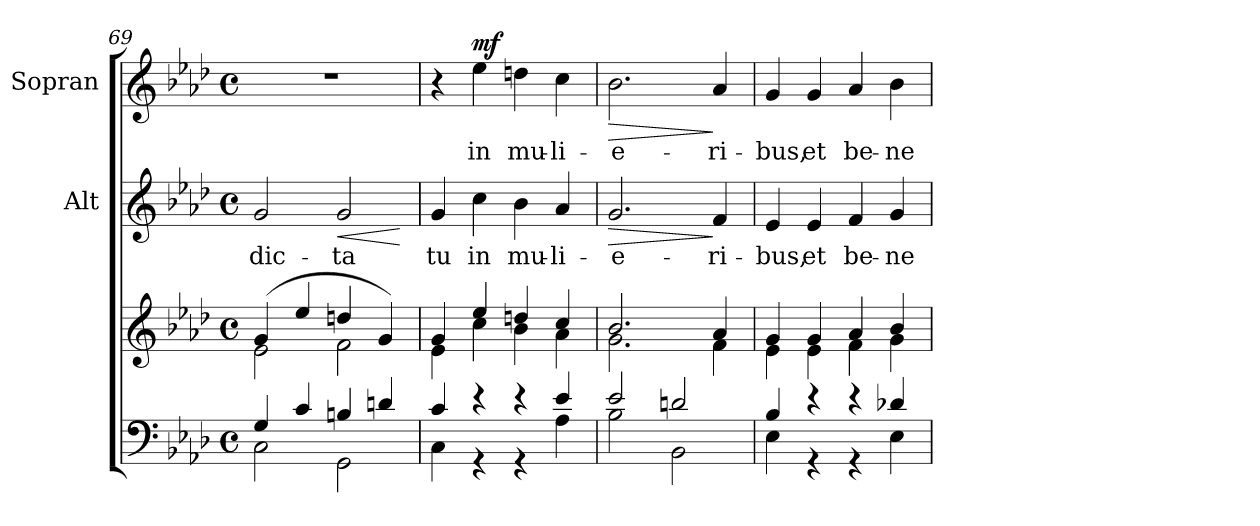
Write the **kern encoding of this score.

**kern	**kern	**kern	**text	**dynam	**kern	**text	**dynam
*part3	*part3	*part2	*part2	*part2	*part1	*part1	*part1
*staff4	*staff3	*staff2	*staff2	*staff2	*staff1	*staff1	*staff1
*	*	*I"Alt	*	*	*I"Sopran	*	*
*	*	*I'A.	*	*	*I'S.	*	*
*clefF4	*clefG2	*clefG2	*	*	*clefG2	*	*
*k[b-e-a-d-]	*k[b-e-a-d-]	*k[b-e-a-d-]	*	*	*k[b-e-a-d-]	*	*
*A-:	*A-:	*A-:	*	*	*A-:	*	*
*M4/4	*M4/4	*M4/4	*	*	*M4/4	*	*
*met(c)	*met(c)	*met(c)	*	*	*met(c)	*	*
=69	=69	=69	=69	=69	=69	=69	=69
*^	*^	*	*	*	*	*	*
!	!	!	!	!	!LO:LY:b	!	!	!	!
4G/	2C\	(4g/	2e-\	2g/	-dic-	.	1r	.	.
4c/	.	4ee-/	.	.	.	.	.	.	.
!	!	!	!	!	!LO:LY:b	!LO:HP:b	!	!	!
4Bn/	2GG\	4ddn/	2f\	2g/	-ta	<	.	.	.
4dn/	.	4g/)	.	.	.	.	.	.	.
*v	*v	*	*	*	*	*	*	*	*
*	*v	*v	*	*	*	*	*	*
.	.	.	.	[	.	.	.
=70	=70	=70	=70	=70	=70	=70	=70
*^	*^	*	*	*	*	*	*
!	!	!	!	!	!LO:LY:b	!	!	!	!
4c/	4C\	4g/	4e-\	4g/	tu	.	4r	.	.
!	!	!	!	!	!LO:LY:b	!	!	!LO:LY:b	!LO:DY:a
4r	4r	4ee-/	4cc\	4cc\	in	.	4ee-\	in	mf
!	!	!	!	!	!LO:LY:b	!	!	!LO:LY:b	!
4r	4r	4ddn/	4b-\	4b-\	mu-	.	4ddn\	mu-	.
!	!	!	!	!	!LO:LY:b	!	!	!LO:LY:b	!
4e-/	4A-\	4cc/	4a-\	4a-/	-li-	.	4cc\	-li-	.
=71	=71	=71	=71	=71	=71	=71	=71	=71	=71
!	!	!	!	!	!LO:LY:b	!LO:HP:b	!	!LO:LY:b	!LO:HP:b
2e-/	2B-\	2.b-/	2.g\	2.g/	-e-	>	2.b-\	-e-	>
2dn/	2BB-\	.	.	.	.	.	.	.	.
!	!	!	!	!	!LO:LY:b	!	!	!LO:LY:b	!
.	.	4a-/	4f\	4f/	-ri-	]	4a-/	-ri-	]
!!LO:LB:g=z
=72	=72	=72	=72	=72	=72	=72	=72	=72	=72
!	!	!	!	!	!LO:LY:b	!	!	!LO:LY:b	!
4B-/	4E-\	4g/	4e-\	4e-/	-bus,	.	4g/	-bus,	.
!	!	!	!	!	!LO:LY:b	!	!	!LO:LY:b	!
4r	4r	4g/	4e-\	4e-/	et	.	4g/	et	.
!	!	!	!	!	!LO:LY:b	!	!	!LO:LY:b	!
4r	4r	4a-/	4f\	4f/	be-	.	4a-/	be-	.
!	!	!	!	!	!LO:LY:b	!	!	!LO:LY:b	!
4d-X/	4E-\	4b-/	4g\	4g/	-ne-	.	4b-\	-ne-	.
*v	*v	*	*	*	*	*	*	*	*
*	*v	*v	*	*	*	*	*	*
=	=	=	=	=	=	=	=
*-	*-	*-	*-	*-	*-	*-	*-
